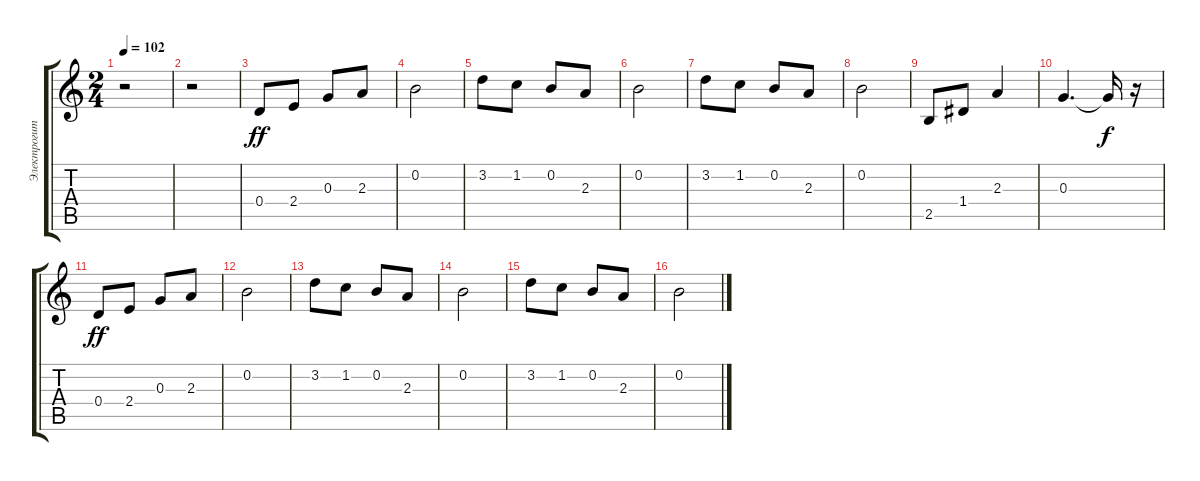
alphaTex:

\track ("Электрогитара" "Электрогит") {instrument distortionguitar}
\staff {score tabs}
\tuning (E4 B3 G3 D3 A2 E2) {hide}
\ts (2 4)
\tempo 102
\clef g2
\ks c
r.2{dy ff} |
r.2 |
0.4.8{volume 16} 2.4.8 0.3.8 2.3.8 |
0.2.2 |
3.2.8{volume 16} 1.2.8 0.2.8 2.3.8 |
0.2.2 |
3.2.8{volume 11} 1.2.8{volume 16} 0.2.8 2.3.8 |
0.2.2 |
2.5.8{volume 16} 1.4.8 2.3.4 |
0.3.4{d} 0.3{t}.16{dy f} r.16 |
0.4.8{dy ff volume 11} 2.4.8{volume 16} 0.3.8 2.3.8 |
0.2.2 |
3.2.8{volume 11} 1.2.8{volume 16} 0.2.8 2.3.8 |
0.2.2 |
3.2.8{volume 16} 1.2.8 0.2.8 2.3.8 |
0.2.2
